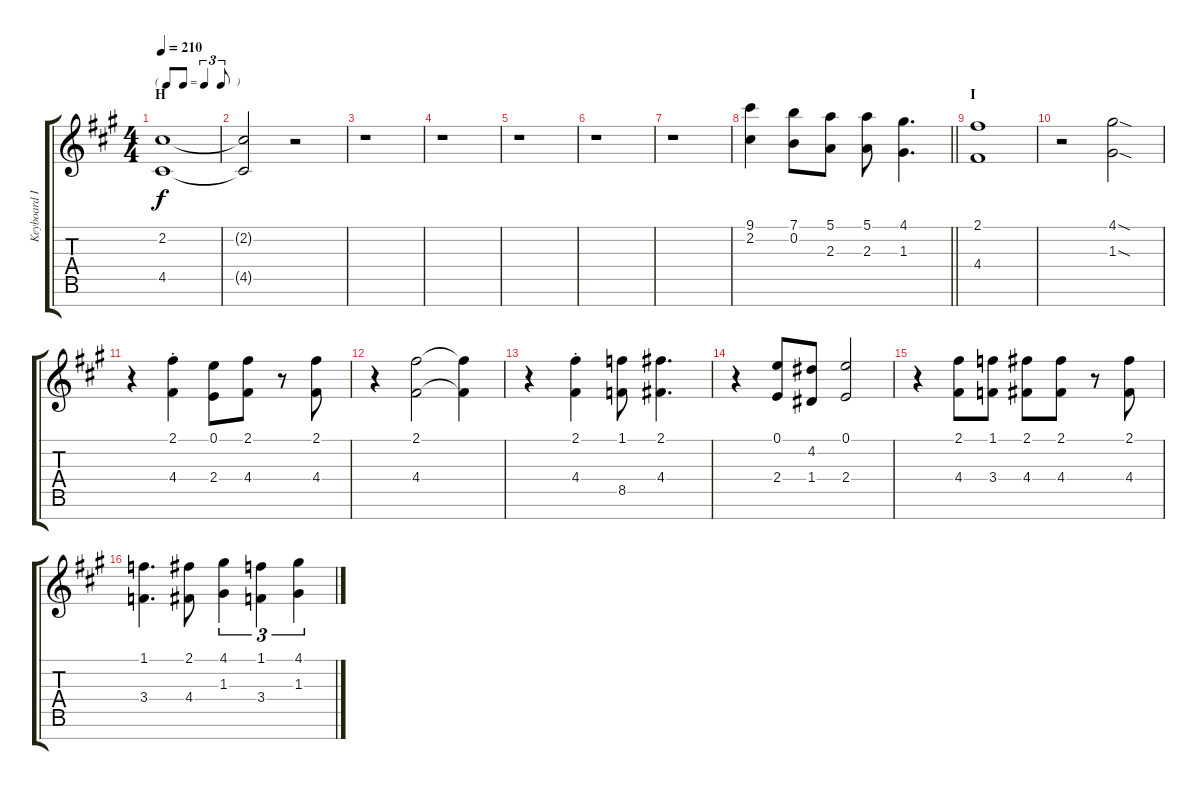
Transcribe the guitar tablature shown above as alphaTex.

\track ("Keyboard II" "Keyboard I") {instrument brasssection}
\staff {score tabs}
\tuning (E5 B4 G4 D4 A3 E3 B2) {hide}
\ts (4 4)
\tf triplet8th
\section ("" "H")
\tempo 210
\clef g2
\ks a
(2.2 4.5).1{dy f} |
(2.2{t} 4.5{t}).2 r.2 |
r.1 |
r.1 |
r.1 |
r.1 |
r.1 |
\barLineRight lightlight
(9.1 2.2).4 (7.1 0.2).8 (5.1 2.3).8 (5.1 2.3).8 (4.1 1.3).4{d} |
\section ("" "I")
(2.1 4.4).1 |
r.2 (4.1{sod} 1.3{sod}).2 |
r.4 (2.1{st} 4.4{st}).4 (0.1 2.4).8 (2.1 4.4).8 r.8 (2.1 4.4).8 |
r.4 (2.1 4.4).2 (2.1{t} 4.4{t}).4 |
r.4 (2.1{st} 4.4{st}).4 (1.1 8.5).8 (2.1 4.4).4{d} |
r.4 (0.1 2.4).8 (4.2 1.4).8 (0.1 2.4).2 |
r.4 (2.1 4.4).8 (1.1 3.4).8 (2.1 4.4).8 (2.1 4.4).8 r.8 (2.1 4.4).8 |
(1.1 3.4).4{d} (2.1 4.4).8 (4.1 1.3).4{tu (3 2)} (1.1 3.4).4{tu (3 2)} (4.1 1.3).4{tu (3 2)}
